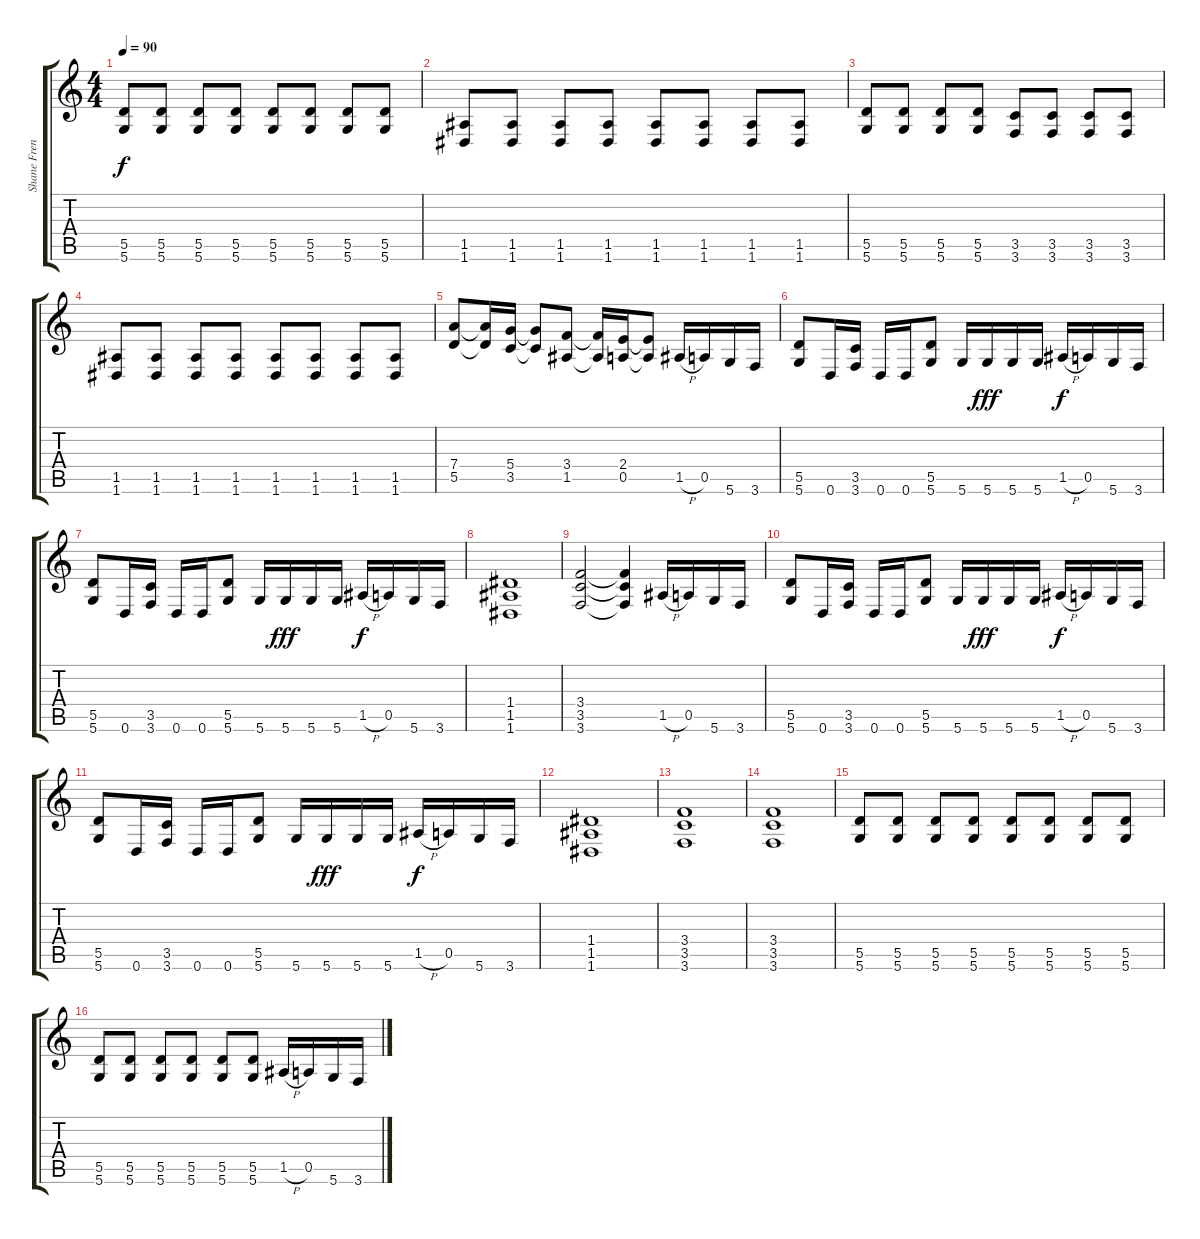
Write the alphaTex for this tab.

\track ("Shane French" "Shane Fren") {instrument overdrivenguitar}
\staff {score tabs}
\tuning (E4 B3 G3 D3 A2 D2) {hide}
\ts (4 4)
\tempo 90
\clef g2
\ks c
(5.5 5.6).8{dy f} (5.5 5.6).8 (5.5 5.6).8 (5.5 5.6).8 (5.5 5.6).8 (5.5 5.6).8 (5.5 5.6).8 (5.5 5.6).8 |
(1.5 1.6).8 (1.5 1.6).8 (1.5 1.6).8 (1.5 1.6).8 (1.5 1.6).8 (1.5 1.6).8 (1.5 1.6).8 (1.5 1.6).8 |
(5.5 5.6).8 (5.5 5.6).8 (5.5 5.6).8 (5.5 5.6).8 (3.5 3.6).8 (3.5 3.6).8 (3.5 3.6).8 (3.5 3.6).8 |
(1.5 1.6).8 (1.5 1.6).8 (1.5 1.6).8 (1.5 1.6).8 (1.5 1.6).8 (1.5 1.6).8 (1.5 1.6).8 (1.5 1.6).8 |
(7.4 5.5).8 (7.4{t} 5.5{t}).16 (5.4 3.5).16 (5.4{t} 3.5{t}).8 (3.4 1.5).8 (3.4{t} 1.5{t}).16 (2.4 0.5).16 (2.4{t} 0.5{t}).8 1.5{h}.16 0.5.16 5.6.16 3.6.16 |
(5.5 5.6).8 0.6.16 (3.5 3.6).16 0.6.16 0.6.16 (5.5 5.6).8 5.6.16 5.6.16{dy fff} 5.6.16 5.6.16 1.5{h}.16{dy f} 0.5.16 5.6.16 3.6.16 |
(5.5 5.6).8 0.6.16 (3.5 3.6).16 0.6.16 0.6.16 (5.5 5.6).8 5.6.16 5.6.16{dy fff} 5.6.16 5.6.16 1.5{h}.16{dy f} 0.5.16 5.6.16 3.6.16 |
(1.4 1.5 1.6).1 |
(3.4 3.5 3.6).2 (3.4{t} 3.5{t} 3.6{t}).4 1.5{h}.16 0.5.16 5.6.16 3.6.16 |
(5.5 5.6).8 0.6.16 (3.5 3.6).16 0.6.16 0.6.16 (5.5 5.6).8 5.6.16 5.6.16{dy fff} 5.6.16 5.6.16 1.5{h}.16{dy f} 0.5.16 5.6.16 3.6.16 |
(5.5 5.6).8 0.6.16 (3.5 3.6).16 0.6.16 0.6.16 (5.5 5.6).8 5.6.16 5.6.16{dy fff} 5.6.16 5.6.16 1.5{h}.16{dy f} 0.5.16 5.6.16 3.6.16 |
(1.4 1.5 1.6).1 |
(3.4 3.5 3.6).1 |
(3.4 3.5 3.6).1 |
(5.5 5.6).8 (5.5 5.6).8 (5.5 5.6).8 (5.5 5.6).8 (5.5 5.6).8 (5.5 5.6).8 (5.5 5.6).8 (5.5 5.6).8 |
(5.5 5.6).8 (5.5 5.6).8 (5.5 5.6).8 (5.5 5.6).8 (5.5 5.6).8 (5.5 5.6).8 1.5{h}.16 0.5.16 5.6.16 3.6.16
